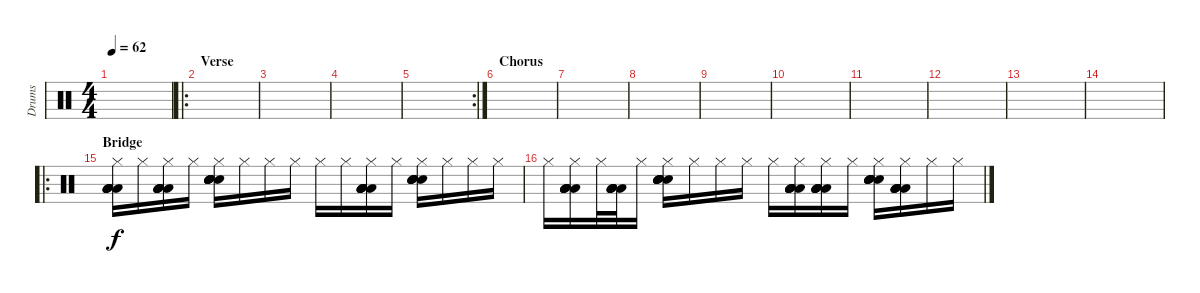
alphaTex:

\track ("Drums" "Drums") {instrument percussion}
\staff {score}
\articulation defaults
\ts (4 4)
\tempo 62
\clef neutral
\ks c
|
\ro
\section ("" "Verse")
|
|
|
\rc 2
|
\section ("" "Chorus")
|
|
|
|
|
|
|
|
|
\ro
\section ("" "Bridge")
("Hi-Hat (closed)" "Low Tom (hit)" "Low Tom (hit)" "Low Tom (hit)" "Low Tom (hit)" "Low Tom (hit)").16 "Hi-Hat (closed)".16 ("Hi-Hat (closed)" "Low Tom (hit)" "Low Tom (hit)" "Low Tom (hit)" "Low Tom (hit)" "Low Tom (hit)").16 "Hi-Hat (closed)".16 ("Hi-Hat (closed)" "Snare (hit) 2" "Snare (hit) 2" "Snare (hit) 2" "Hand Clap (hit)" "Hand Clap (hit)").16 "Hi-Hat (closed)".16 "Hi-Hat (closed)".16 "Hi-Hat (closed)".16 "Hi-Hat (closed)".16 "Hi-Hat (closed)".16 ("Hi-Hat (closed)" "Low Tom (hit)" "Low Tom (hit)" "Low Tom (hit)" "Low Tom (hit)" "Low Tom (hit)").16 "Hi-Hat (closed)".16 ("Hi-Hat (closed)" "Snare (hit) 2" "Snare (hit) 2" "Snare (hit) 2" "Hand Clap (hit)" "Hand Clap (hit)").16 "Hi-Hat (closed)".16 "Hi-Hat (closed)".16 "Hi-Hat (closed)".16 |
"Hi-Hat (closed)".16 ("Hi-Hat (closed)" "Low Tom (hit)" "Low Tom (hit)" "Low Tom (hit)" "Low Tom (hit)" "Low Tom (hit)").16 "Hi-Hat (closed)".32 ("Low Tom (hit)" "Low Tom (hit)" "Low Tom (hit)" "Low Tom (hit)" "Low Tom (hit)").32 "Hi-Hat (closed)".16 ("Hi-Hat (closed)" "Snare (hit) 2" "Snare (hit) 2" "Snare (hit) 2" "Hand Clap (hit)" "Hand Clap (hit)").16 "Hi-Hat (closed)".16 "Hi-Hat (closed)".16 "Hi-Hat (closed)".16 "Hi-Hat (closed)".16 ("Hi-Hat (closed)" "Low Tom (hit)" "Low Tom (hit)" "Low Tom (hit)" "Low Tom (hit)" "Low Tom (hit)").16 ("Hi-Hat (closed)" "Low Tom (hit)" "Low Tom (hit)" "Low Tom (hit)" "Low Tom (hit)" "Low Tom (hit)").16 "Hi-Hat (closed)".16 ("Hi-Hat (closed)" "Snare (hit) 2" "Snare (hit) 2" "Snare (hit) 2" "Hand Clap (hit)" "Hand Clap (hit)").16 ("Hi-Hat (closed)" "Low Tom (hit)" "Low Tom (hit)" "Low Tom (hit)" "Low Tom (hit)" "Low Tom (hit)").16 "Hi-Hat (closed)".16 "Hi-Hat (closed)".16
